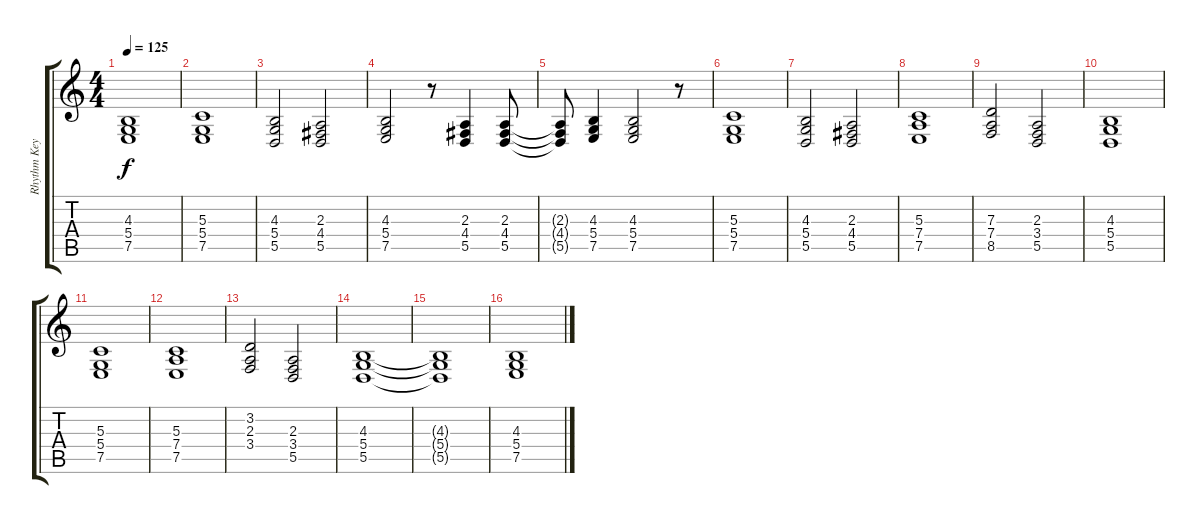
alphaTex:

\track ("Rhythm Keyboard" "Rhythm Key") {instrument harpsichord}
\staff {score tabs}
\tuning (E4 B3 G3 D3 A2 E2) {hide}
\ts (4 4)
\tempo 125
\clef g2
\ks c
(4.3 5.4 7.5).1{dy f} |
(5.3 5.4 7.5).1 |
(4.3 5.4 5.5).2 (2.3 4.4 5.5).2 |
(4.3 5.4 7.5).2 r.8 (2.3 4.4 5.5).4 (2.3 4.4 5.5).8 |
(2.3{t} 4.4{t} 5.5{t}).8 (4.3 5.4 7.5).4 (4.3 5.4 7.5).2 r.8 |
(5.3 5.4 7.5).1 |
(4.3 5.4 5.5).2 (2.3 4.4 5.5).2 |
(5.3 7.4 7.5).1 |
(7.3 7.4 8.5).2 (2.3 3.4 5.5).2 |
(4.3 5.4 5.5).1 |
(5.3 5.4 7.5).1 |
(5.3 7.4 7.5).1 |
(3.2 2.3 3.4).2 (2.3 3.4 5.5).2 |
(4.3 5.4 5.5).1 |
(4.3{t} 5.4{t} 5.5{t}).1 |
(4.3 5.4 7.5).1
